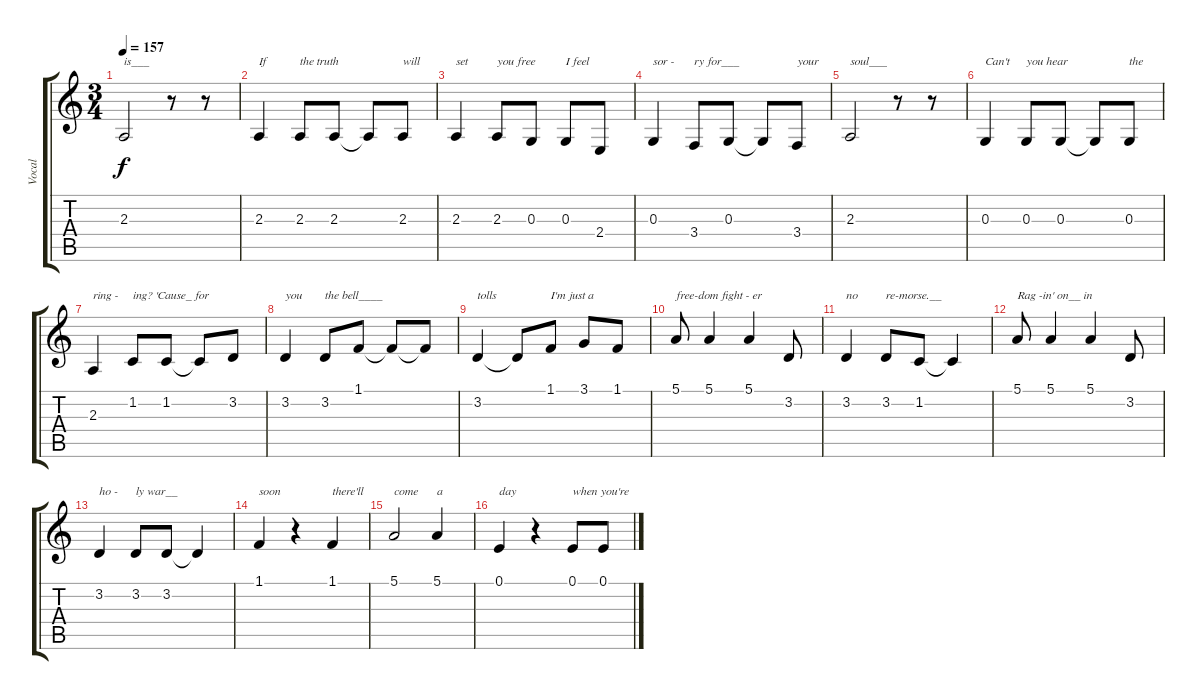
\track ("Vocal" "Vocal") {instrument harmonica}
\staff {score tabs}
\tuning (E4 B3 G3 D3 A2 E2) {hide}
\ts (3 4)
\tempo 157
\clef g2
\ks c
2.3.2{txt "is___" dy f} r.8 r.8 |
2.3.4{txt "If "} 2.3.8{txt "the truth"} 2.3.8 2.3{t}.8 2.3.8{txt "will"} |
2.3.4{txt "set"} 2.3.8{txt "you free"} 0.3.8 0.3.8{txt "I feel"} 2.4.8 |
0.3.4{txt "sor -"} 3.4.8{txt "ry for___"} 0.3.8 0.3{t}.8 3.4.8{txt "your"} |
2.3.2{txt "soul___"} r.8 r.8 |
0.3.4{txt "Can't"} 0.3.8{txt "you hear"} 0.3.8 0.3{t}.8 0.3.8{txt "the"} |
2.3.4{txt "ring -"} 1.2.8{txt "ing? 'Cause_ for"} 1.2.8 1.2{t}.8 3.2.8 |
3.2.4{txt "you"} 3.2.8{txt "the bell____"} 1.1.8 1.1{t}.8 1.1{t}.8 |
3.2.4{txt "tolls"} 3.2{t}.8 1.1.8{txt "I'm just a"} 3.1.8 1.1.8 |
5.1.8{txt "free-dom fight - er"} 5.1.4 5.1.4 3.2.8 |
3.2.4{txt "no"} 3.2.8{txt "re-morse.__"} 1.2.8 1.2{t}.4 |
5.1.8{txt "Rag -in' on__ in"} 5.1.4 5.1.4 3.2.8 |
3.2.4{txt "ho -"} 3.2.8{txt "ly war__"} 3.2.8 3.2{t}.4 |
1.1.4{txt "soon"} r.4 1.1.4{txt "there'll"} |
5.1.2{txt "come"} 5.1.4{txt "a"} |
0.1.4{txt "day"} r.4 0.1.8{txt "when you're"} 0.1.8
